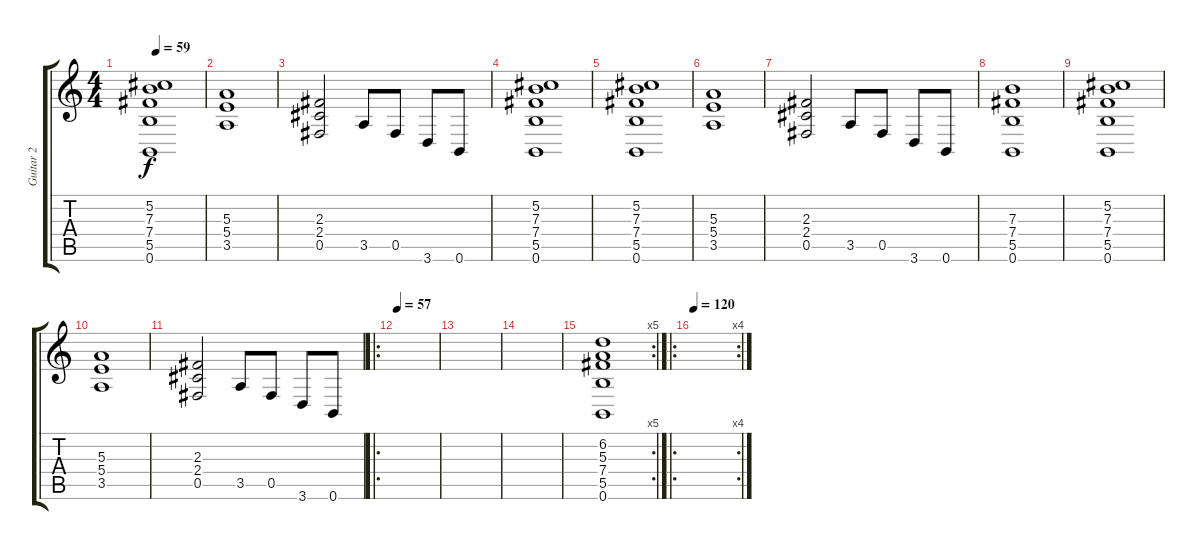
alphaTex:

\track ("Guitar 2" "Guitar 2") {instrument distortionguitar}
\staff {score tabs}
\tuning (Db4 Ab3 E3 B2 Gb2 B1) {hide}
\ts (4 4)
\tempo 59
\clef g2
\ks c
(5.2 7.3 7.4 5.5 0.6).1{dy f} |
(5.3 5.4 3.5).1 |
(2.3 2.4 0.5).2 3.5.8 0.5.8 3.6.8 0.6.8 |
(5.2 7.3 7.4 5.5 0.6).1 |
(5.2 7.3 7.4 5.5 0.6).1 |
(5.3 5.4 3.5).1 |
(2.3 2.4 0.5).2 3.5.8 0.5.8 3.6.8 0.6.8 |
(7.3 7.4 5.5 0.6).1 |
(5.2 7.3 7.4 5.5 0.6).1 |
(5.3 5.4 3.5).1 |
(2.3 2.4 0.5).2 3.5.8 0.5.8 3.6.8 0.6.8 |
\ro
\tempo 57
|
|
|
\rc 5
(6.2 5.3 7.4 5.5 0.6).1 |
\ro
\rc 4
\tempo 120
